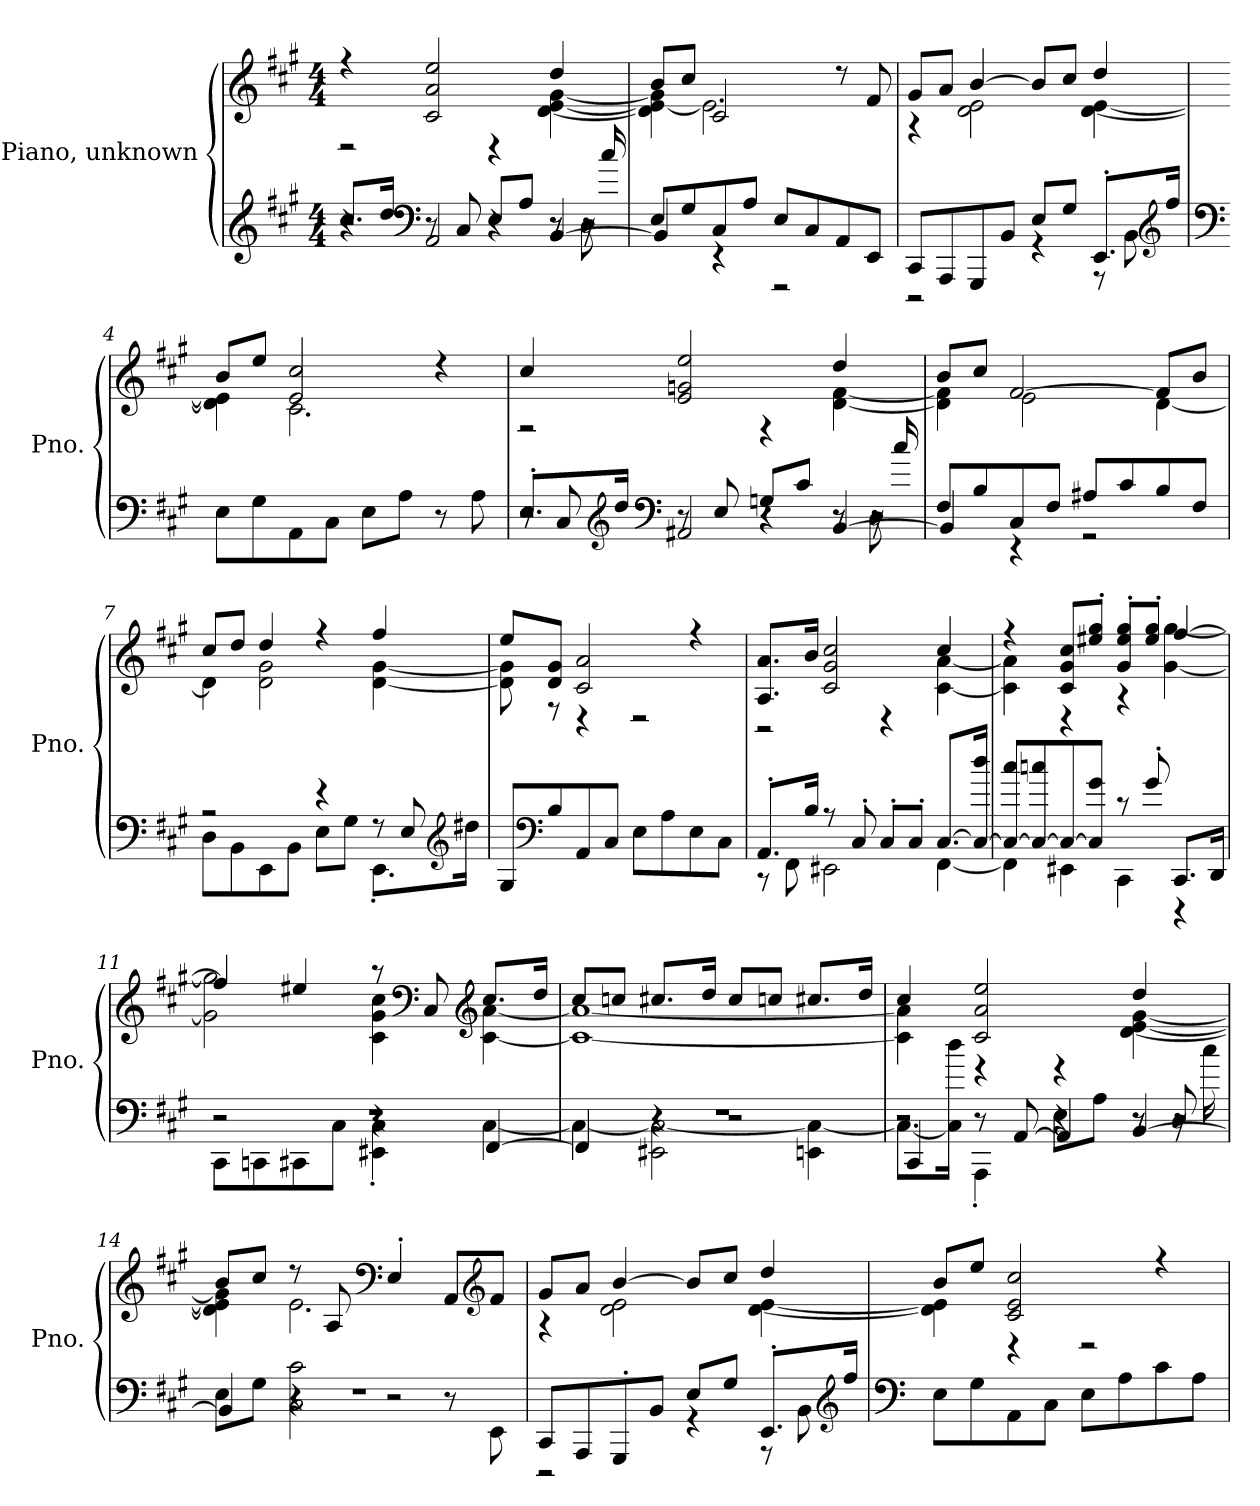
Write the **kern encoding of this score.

**kern	**kern
*part1	*part1
*staff2	*staff1
*I"Piano, unknown	*
*I'Pno.	*
*clefG2	*clefG2
*k[f#c#g#]	*k[f#c#g#]
*M4/4	*M4/4
*MM120	*MM120
=1	=1
*^	*^
*	*^	*	*
8.cc#/L	2r	4r	4r	2r
16dd/Jk	.	.	.	.
*clefF4	*	*	*	*
8r	.	2AA/	2c#/ 2a/ 2ee/	.
8C#/	.	.	.	.
8E/L	4r	.	.	4r
8A/J	.	.	.	.
8r	8r	[4BB/	4dd/	[4d\ [4e\ [4g#\
16r	8D\	.	.	.
16cc#/	.	.	.	.
*	*v	*v	*	*
=2	=2	=2	=2
8E/L	4BB/]	8b/L	4d\] 4e\_ 4g#\]
8G#/	.	8cc#/J	.
8C#/	4r	2c#/	2.e\]
8A/J	.	.	.
8E/L	2r	.	.
8C#/	.	.	.
8AA/	.	8r	.
8EE/J	.	8f#/	.
=3	=3	=3	=3
8CC#/L	2r	8g#/L	4r
8AAA/	.	8a/J	.
8GGG#/	.	[4b/	2d\ 2e\
8BB/J	.	.	.
8E/L	4r	8b/L]	.
8G#/J	.	8cc#/J	.
8.EE'/L	8r	4dd/	[4d\ [4e\
.	8BB\	.	.
*clefG2	*	*	*
16ff#/Jk	.	.	.
*v	*v	*	*
!!LO:LB:g=z	!!
=4	=4	=4
*clefF4	*	*
8E\L	8b/L	4d\] 4e\]
8G#\	8ee/J	.
8AA\	2e/ 2cc#/	2.c#\
8C#\J	.	.
8E\L	.	.
8A\J	.	.
8r	4r	.
8A\	.	.
=5	=5	=5
*^	*	*
*	*^	*	*
8.E'/L	2r	8r	4cc#/	2r
.	.	8C#/	.	.
*clefG2	*	*	*	*
16dd/Jk	.	.	.	.
*clefF4	*	*	*	*
8r	.	2AA#X/	2e/ 2gn/ 2ee/	.
8E/	.	.	.	.
8Gn/L	4r	.	.	4r
8c#/J	.	.	.	.
8r	8r	[4BB/	4dd/	[4d\ [4f#\
16r	8D\	.	.	.
16cc#/	.	.	.	.
*	*v	*v	*	*
=6	=6	=6	=6
8F#/L	4BB/]	8b/L	4d\] 4f#\]
8B/	.	8cc#/J	.
8C#/	4r	[2f#/	2e\
8F#/J	.	.	.
8A#X/L	2r	.	.
8c#/	.	.	.
8B/	.	8f#/L]	[4d\
8F#/J	.	8b/J	.
!!LO:LB:g=z	!!
=7	=7	=7	=7
2r	8D\L	8cc#/L	4d\]
.	8BB\	8dd/J	.
.	8EE\	4dd/	2d\ 2g#\
.	8BB\J	.	.
4r	8E\L	4r	.
.	8G#\J	.	.
8r	8.EE'\L	4ff#/	[4d\ [4g#\
8E/	.	.	.
*clefG2	*	*	*
.	16dd#X\Jk	.	.
*v	*v	*	*
=8	=8	=8
8G#/L	8ee/L	8d\] 8g#\]
*clefF4	*	*
8B/	8d/ 8g#/J	8r
8AA/	2c#/ 2a/	4r
8C#/J	.	.
8E\L	.	2r
8A\	.	.
8E\	4r	.
8C#\J	.	.
=9	=9	=9
*^	*	*
8.AA'/L	8r	8.A/ 8.a/L	2r
.	8FF#\	.	.
16B/Jk	.	16b/Jk	.
8r	2EE#X\	2c#/ 2g#/ 2cc#/	.
8C#'/	.	.	.
8C#'/L	.	.	4r
8C#'/J	.	.	.
[8.C#/L	[4FF#\	4cc#/	[4c#\ [4a\
16C#/_ 16dd/Jk	.	.	.
!!LO:LB:g=z	!!
=10	=10	=10	=10
8C#/_ 8cc#/L	4FF#\]	4r	4c#\] 4a\]
8C#/_ 8ccn/	.	.	.
8C#/_	4EE#X\	8c#/ 8g#/ 8cc#/L	4r
8C#/] 8g#/J	.	8ee#X/' 8gg#/'J	.
8r	4CC#\	8g#/' 8ee#/' 8gg#/'L	4r
8g#'/	.	8ee#/' 8gg#/'J	.
8.CC#/L	4r	[4ff#/	[4g#\ [4gg#\
16DD/Jk	.	.	.
=11	=11	=11	=11
*	*^	*	*
1r	8CC#\L	2r	4ff#/]	2g#\] 2gg#\]
.	8CCn\	.	.	.
.	8CC#X\	.	4ee#X/	.
.	8C#\J	.	.	.
.	4EE#X\' 4C#\'	4r	8r	4c#\ 4g#\ 4cc#\
*	*	*	*clefF4	*
.	.	.	8C#/	.
*	*	*	*clefG2	*
.	[4C#\	[4FF#/	8.cc#/L	[4c#\ [4a\
.	.	.	16dd/Jk	.
=12	=12	=12	=12	=12
1r	4C#\_	4FF#/]	8cc#/L	1c#_ 1a_
.	.	.	8ccn/J	.
.	2EE#X\ 2C#\_	4r	8.cc#X/L	.
.	.	.	16dd/Jk	.
.	.	2r	8cc#/L	.
.	.	.	8ccn/J	.
.	4EEn\ 4C#\_	.	8.cc#X/L	.
.	.	.	16dd/Jk	.
!!LO:LB:g=z	!!
=13	=13	=13	=13	=13
2r	8.C#\L_	4CC#/	4cc#/	4c#\] 4a\]
.	16C#\] 16dd\Jk	.	.	.
.	4AAA'\	8r	2c#/ 2a/ 2ee/	4r
.	.	[8AA/	.	.
4r	8E\L	4AA/]	.	4r
.	8A\J	.	.	.
8r	8r	[4BB/	4dd/	[4d\ [4e\ [4g#\
8D/	16r	.	.	.
.	16cc#\	.	.	.
=14	=14	=14	=14	=14
1r	8E\L	4BB/]	8b/L	4d\] 4e\] 4g#\]
.	8G#\J	.	8cc#/J	.
.	2C#\ 2c#\	4r	8r	2.e\
.	.	.	8A/	.
*	*	*	*clefF4	*
.	.	2r	4E'/	.
.	8r	.	8AA/L	.
*	*	*	*clefG2	*
.	8EE\	.	8f#/J	.
*	*v	*v	*	*
=15	=15	=15	=15
8CC#/L	2r	8g#/L	4r
8AAA/	.	8a/J	.
8GGG#'/	.	[4b/	2d\ 2e\
8BB/J	.	.	.
8E/L	4r	8b/L]	.
8G#/J	.	8cc#/J	.
8.EE'/L	8r	4dd/	[4d\ [4e\
.	8BB\	.	.
*clefG2	*	*	*
16ff#/Jk	.	.	.
*v	*v	*	*
!!LO:LB:g=z	!!
=16	=16	=16
*clefF4	*	*
8E\L	8b/L	4d\] 4e\]
8G#\	8ee/J	.
8AA\	2c#/ 2e/ 2cc#/	4r
8C#\J	.	.
8E\L	.	2r
8A\	.	.
8c#\	4r	.
8A\J	.	.
*	*v	*v
=	=
*-	*-
